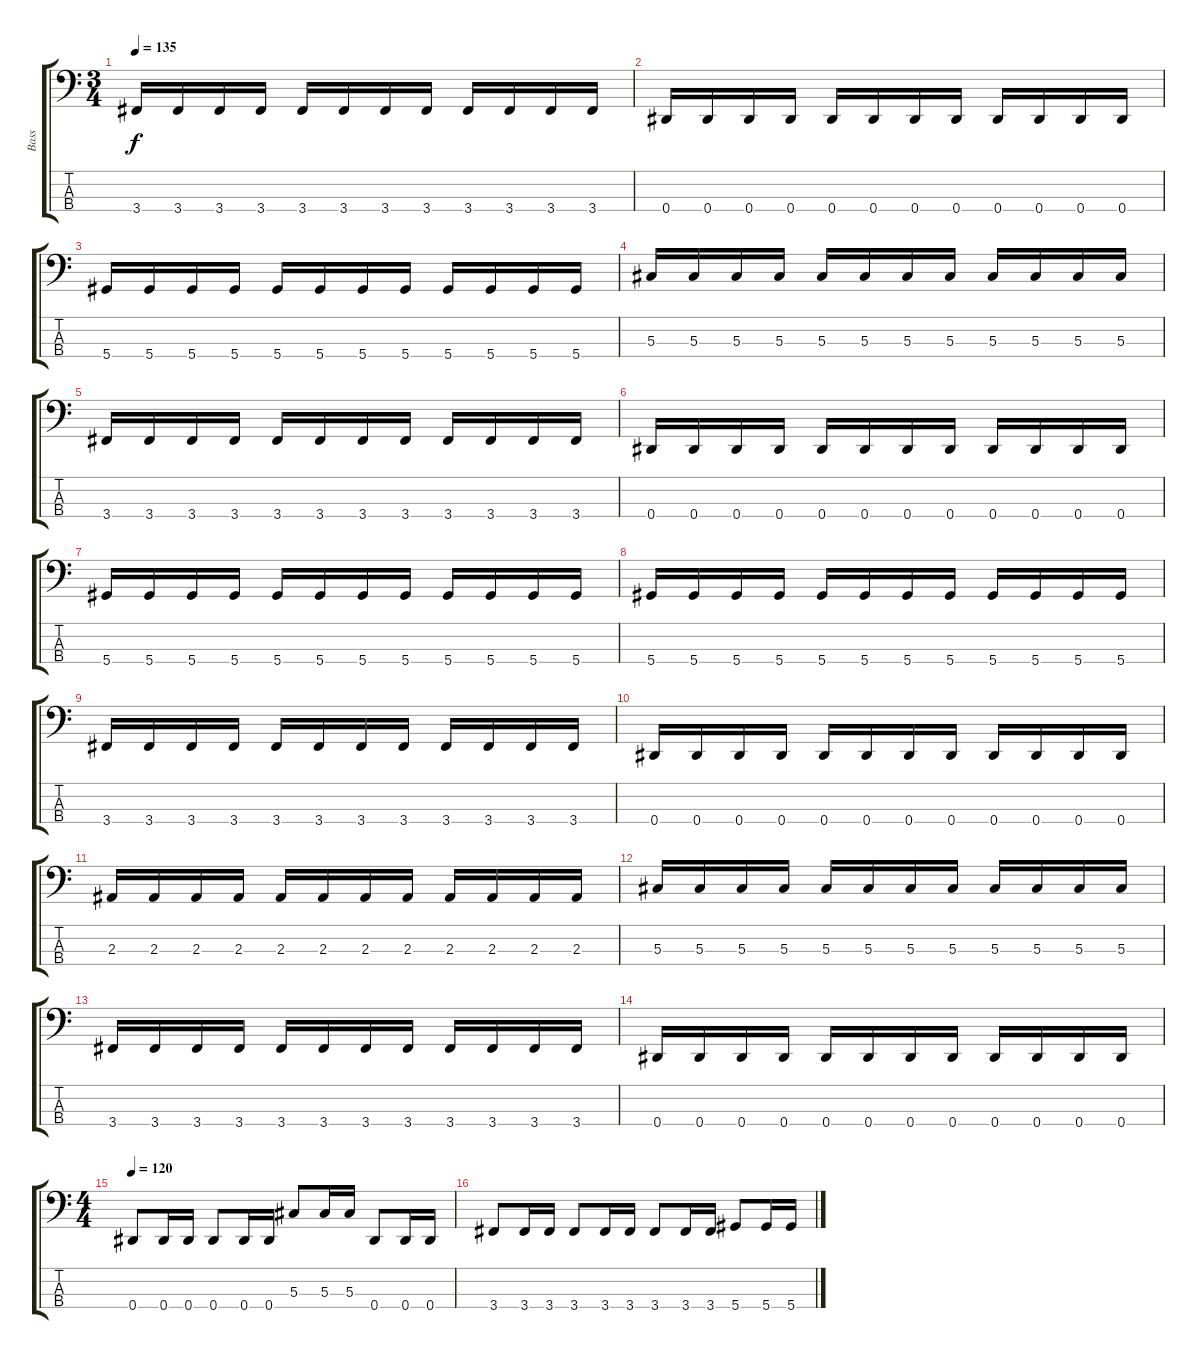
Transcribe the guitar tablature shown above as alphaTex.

\track ("Bass" "Bass") {instrument electricbassfinger}
\staff {score tabs}
\tuning (Gb2 Db2 Ab1 Eb1) {hide}
\ts (3 4)
\tempo 135
\clef f4
\ks c
3.4.16{dy f} 3.4.16 3.4.16 3.4.16 3.4.16 3.4.16 3.4.16 3.4.16 3.4.16 3.4.16 3.4.16 3.4.16 |
0.4.16 0.4.16 0.4.16 0.4.16 0.4.16 0.4.16 0.4.16 0.4.16 0.4.16 0.4.16 0.4.16 0.4.16 |
5.4.16 5.4.16 5.4.16 5.4.16 5.4.16 5.4.16 5.4.16 5.4.16 5.4.16 5.4.16 5.4.16 5.4.16 |
5.3.16 5.3.16 5.3.16 5.3.16 5.3.16 5.3.16 5.3.16 5.3.16 5.3.16 5.3.16 5.3.16 5.3.16 |
3.4.16 3.4.16 3.4.16 3.4.16 3.4.16 3.4.16 3.4.16 3.4.16 3.4.16 3.4.16 3.4.16 3.4.16 |
0.4.16 0.4.16 0.4.16 0.4.16 0.4.16 0.4.16 0.4.16 0.4.16 0.4.16 0.4.16 0.4.16 0.4.16 |
5.4.16 5.4.16 5.4.16 5.4.16 5.4.16 5.4.16 5.4.16 5.4.16 5.4.16 5.4.16 5.4.16 5.4.16 |
5.4.16 5.4.16 5.4.16 5.4.16 5.4.16 5.4.16 5.4.16 5.4.16 5.4.16 5.4.16 5.4.16 5.4.16 |
3.4.16 3.4.16 3.4.16 3.4.16 3.4.16 3.4.16 3.4.16 3.4.16 3.4.16 3.4.16 3.4.16 3.4.16 |
0.4.16 0.4.16 0.4.16 0.4.16 0.4.16 0.4.16 0.4.16 0.4.16 0.4.16 0.4.16 0.4.16 0.4.16 |
2.3.16 2.3.16 2.3.16 2.3.16 2.3.16 2.3.16 2.3.16 2.3.16 2.3.16 2.3.16 2.3.16 2.3.16 |
5.3.16 5.3.16 5.3.16 5.3.16 5.3.16 5.3.16 5.3.16 5.3.16 5.3.16 5.3.16 5.3.16 5.3.16 |
3.4.16 3.4.16 3.4.16 3.4.16 3.4.16 3.4.16 3.4.16 3.4.16 3.4.16 3.4.16 3.4.16 3.4.16 |
0.4.16 0.4.16 0.4.16 0.4.16 0.4.16 0.4.16 0.4.16 0.4.16 0.4.16 0.4.16 0.4.16 0.4.16 |
\ts (4 4)
\tempo 120
0.4.8 0.4.16 0.4.16 0.4.8 0.4.16 0.4.16 5.3.8 5.3.16 5.3.16 0.4.8 0.4.16 0.4.16 |
3.4.8 3.4.16 3.4.16 3.4.8 3.4.16 3.4.16 3.4.8 3.4.16 3.4.16 5.4.8 5.4.16 5.4.16
